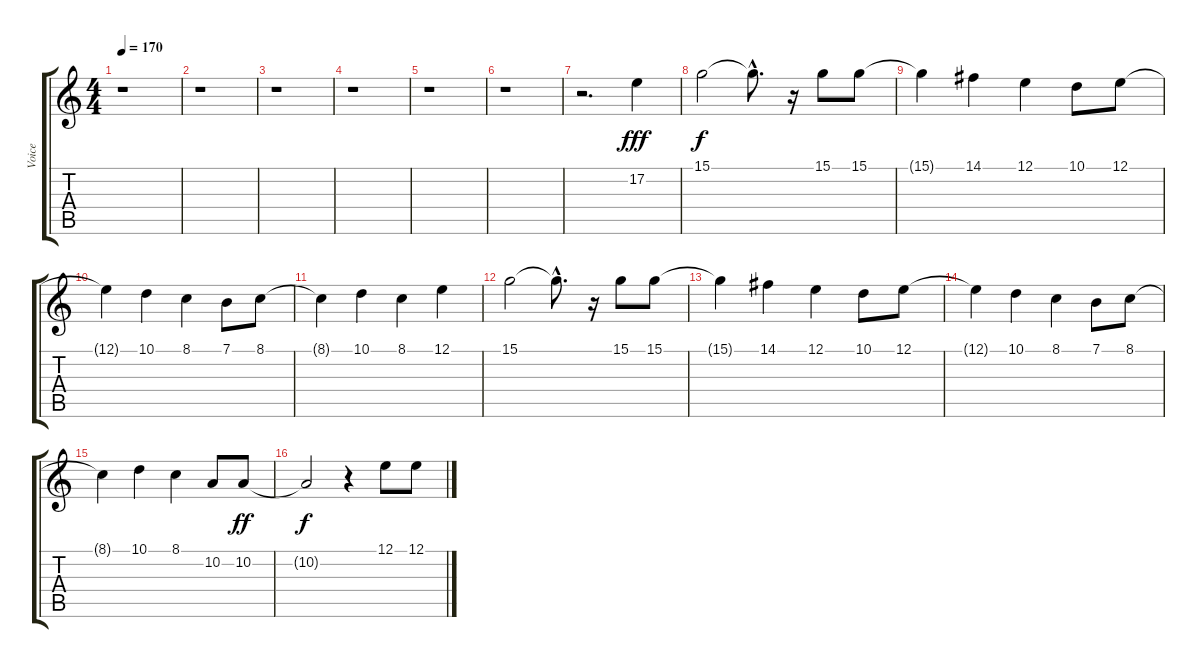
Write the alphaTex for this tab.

\track ("Voice" "Voice") {instrument lead3calliope}
\staff {score tabs}
\tuning (E4 B3 G3 D3 A2 E2) {hide}
\ts (4 4)
\tempo 170
\clef g2
\ks c
r.1{dy fff} |
r.1 |
r.1 |
r.1 |
r.1 |
r.1 |
r.2{d} 17.2.4 |
15.1.2{dy f} 15.1{hac t}.8{d} r.16 15.1.8 15.1.8 |
15.1{t}.4 14.1.4 12.1.4 10.1.8 12.1.8 |
12.1{t}.4 10.1.4 8.1.4 7.1.8 8.1.8 |
8.1{t}.4 10.1.4 8.1.4 12.1.4 |
15.1.2 15.1{hac t}.8{d} r.16 15.1.8 15.1.8 |
15.1{t}.4 14.1.4 12.1.4 10.1.8 12.1.8 |
12.1{t}.4 10.1.4 8.1.4 7.1.8 8.1.8 |
8.1{t}.4 10.1.4 8.1.4 10.2.8 10.2.8{dy ff} |
10.2{t}.2{dy f} r.4 12.1.8 12.1.8
